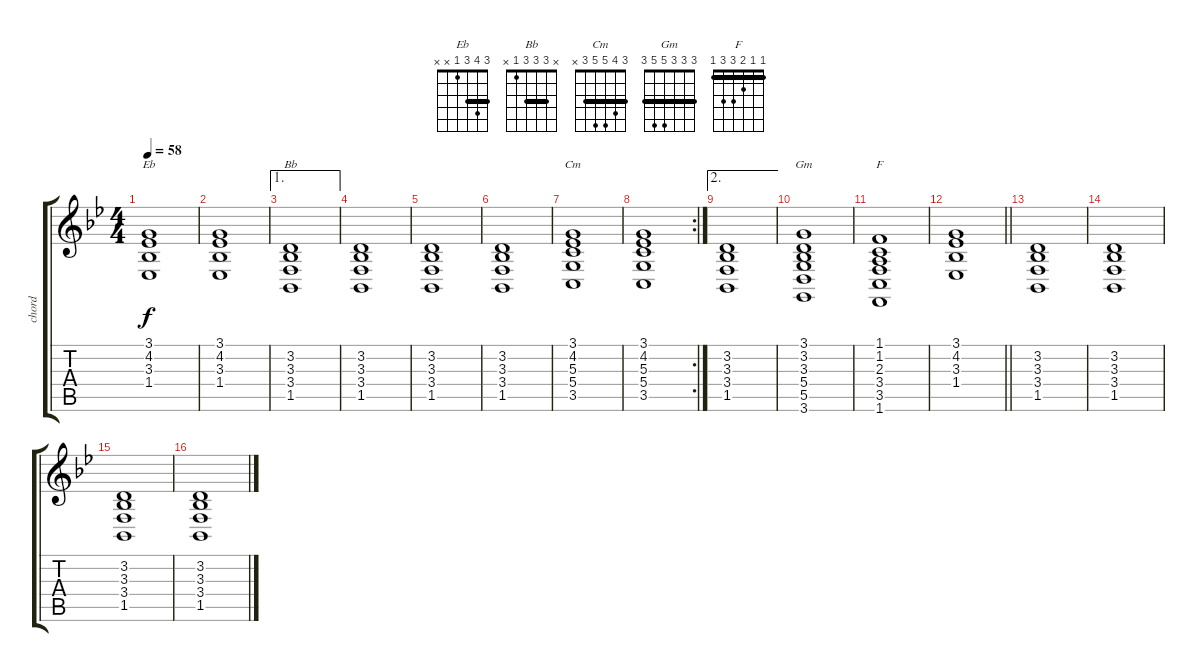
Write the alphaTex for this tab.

\track ("chord" "chord") {instrument pad2warm}
\staff {score tabs}
\tuning (E4 B3 G3 D3 A2 E2) {hide}
\chord ("Eb" 3 4 3 1 x x) {barre 3}
\chord ("Bb" x 3 3 3 1 x) {barre 3}
\chord ("Cm" 3 4 5 5 3 x) {barre 3}
\chord ("Gm" 3 3 3 5 5 3) {barre 3}
\chord ("F" 1 1 2 3 3 1) {barre 1}
\ts (4 4)
\tempo 58
\clef g2
\ks bb
(3.1 4.2 3.3 1.4).1{ch "Eb" dy f} |
(3.1 4.2 3.3 1.4).1 |
\ae 1
(3.2 3.3 3.4 1.5).1{ch "Bb"} |
(3.2 3.3 3.4 1.5).1 |
(3.2 3.3 3.4 1.5).1 |
(3.2 3.3 3.4 1.5).1 |
(3.1 4.2 5.3 5.4 3.5).1{ch "Cm"} |
\rc 2
(3.1 4.2 5.3 5.4 3.5).1 |
\ae 2
(3.2 3.3 3.4 1.5).1 |
(3.1 3.2 3.3 5.4 5.5 3.6).1{ch "Gm"} |
(1.1 1.2 2.3 3.4 3.5 1.6).1{ch "F"} |
\barLineRight lightlight
(3.1 4.2 3.3 1.4).1 |
(3.2 3.3 3.4 1.5).1 |
(3.2 3.3 3.4 1.5).1 |
(3.2 3.3 3.4 1.5).1 |
(3.2 3.3 3.4 1.5).1
